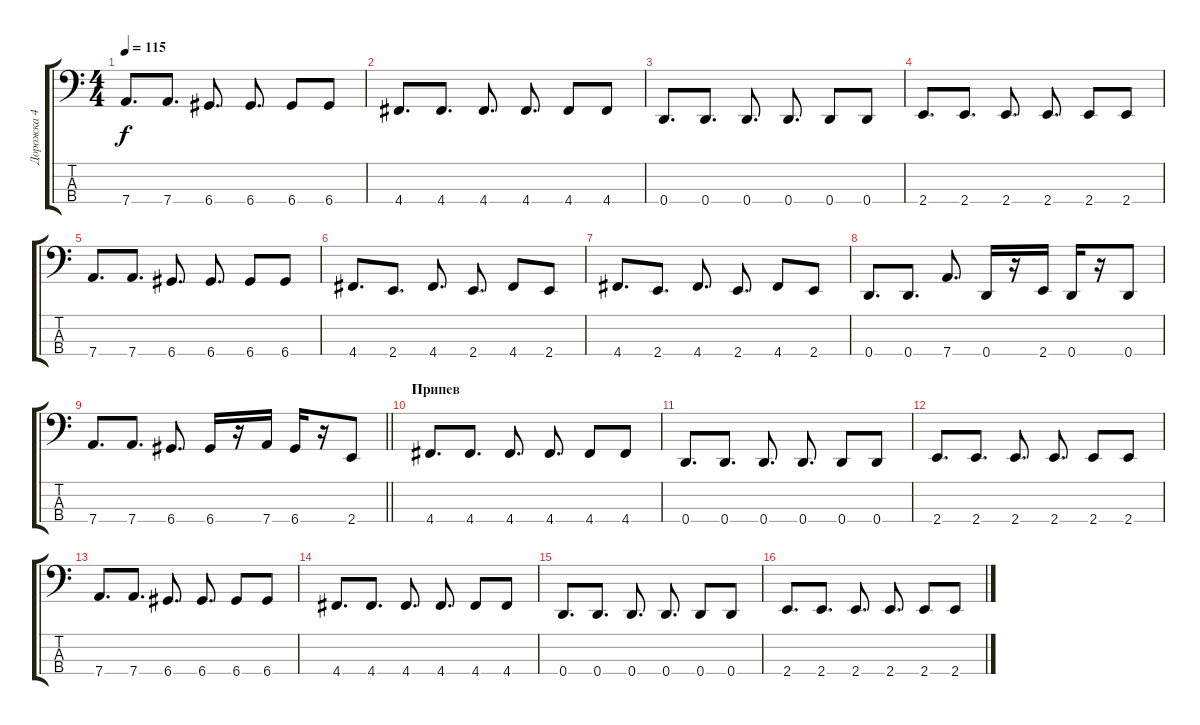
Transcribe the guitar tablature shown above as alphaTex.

\track ("Дорожка 4" "Дорожка 4") {instrument electricbassfinger}
\staff {score tabs}
\tuning (G2 D2 A1 D1) {hide}
\ts (4 4)
\tempo 115
\clef f4
\ks c
7.4.8{d dy f} 7.4.8{d} 6.4.8{d} 6.4.8{d} 6.4.8 6.4.8 |
4.4.8{d} 4.4.8{d} 4.4.8{d} 4.4.8{d} 4.4.8 4.4.8 |
0.4.8{d} 0.4.8{d} 0.4.8{d} 0.4.8{d} 0.4.8 0.4.8 |
2.4.8{d} 2.4.8{d} 2.4.8{d} 2.4.8{d} 2.4.8 2.4.8 |
7.4.8{d} 7.4.8{d} 6.4.8{d} 6.4.8{d} 6.4.8 6.4.8 |
4.4.8{d} 2.4.8{d} 4.4.8{d} 2.4.8{d} 4.4.8 2.4.8 |
4.4.8{d} 2.4.8{d} 4.4.8{d} 2.4.8{d} 4.4.8 2.4.8 |
0.4.8{d} 0.4.8{d} 7.4.8{d} 0.4.16 r.16 2.4.16 0.4.16 r.16 0.4.8 |
\barLineRight lightlight
7.4.8{d} 7.4.8{d} 6.4.8{d} 6.4.16 r.16 7.4.16 6.4.16 r.16 2.4.8 |
\section ("" "Припев")
4.4.8{d} 4.4.8{d} 4.4.8{d} 4.4.8{d} 4.4.8 4.4.8 |
0.4.8{d} 0.4.8{d} 0.4.8{d} 0.4.8{d} 0.4.8 0.4.8 |
2.4.8{d} 2.4.8{d} 2.4.8{d} 2.4.8{d} 2.4.8 2.4.8 |
7.4.8{d} 7.4.8{d} 6.4.8{d} 6.4.8{d} 6.4.8 6.4.8 |
4.4.8{d} 4.4.8{d} 4.4.8{d} 4.4.8{d} 4.4.8 4.4.8 |
0.4.8{d} 0.4.8{d} 0.4.8{d} 0.4.8{d} 0.4.8 0.4.8 |
2.4.8{d} 2.4.8{d} 2.4.8{d} 2.4.8{d} 2.4.8 2.4.8
